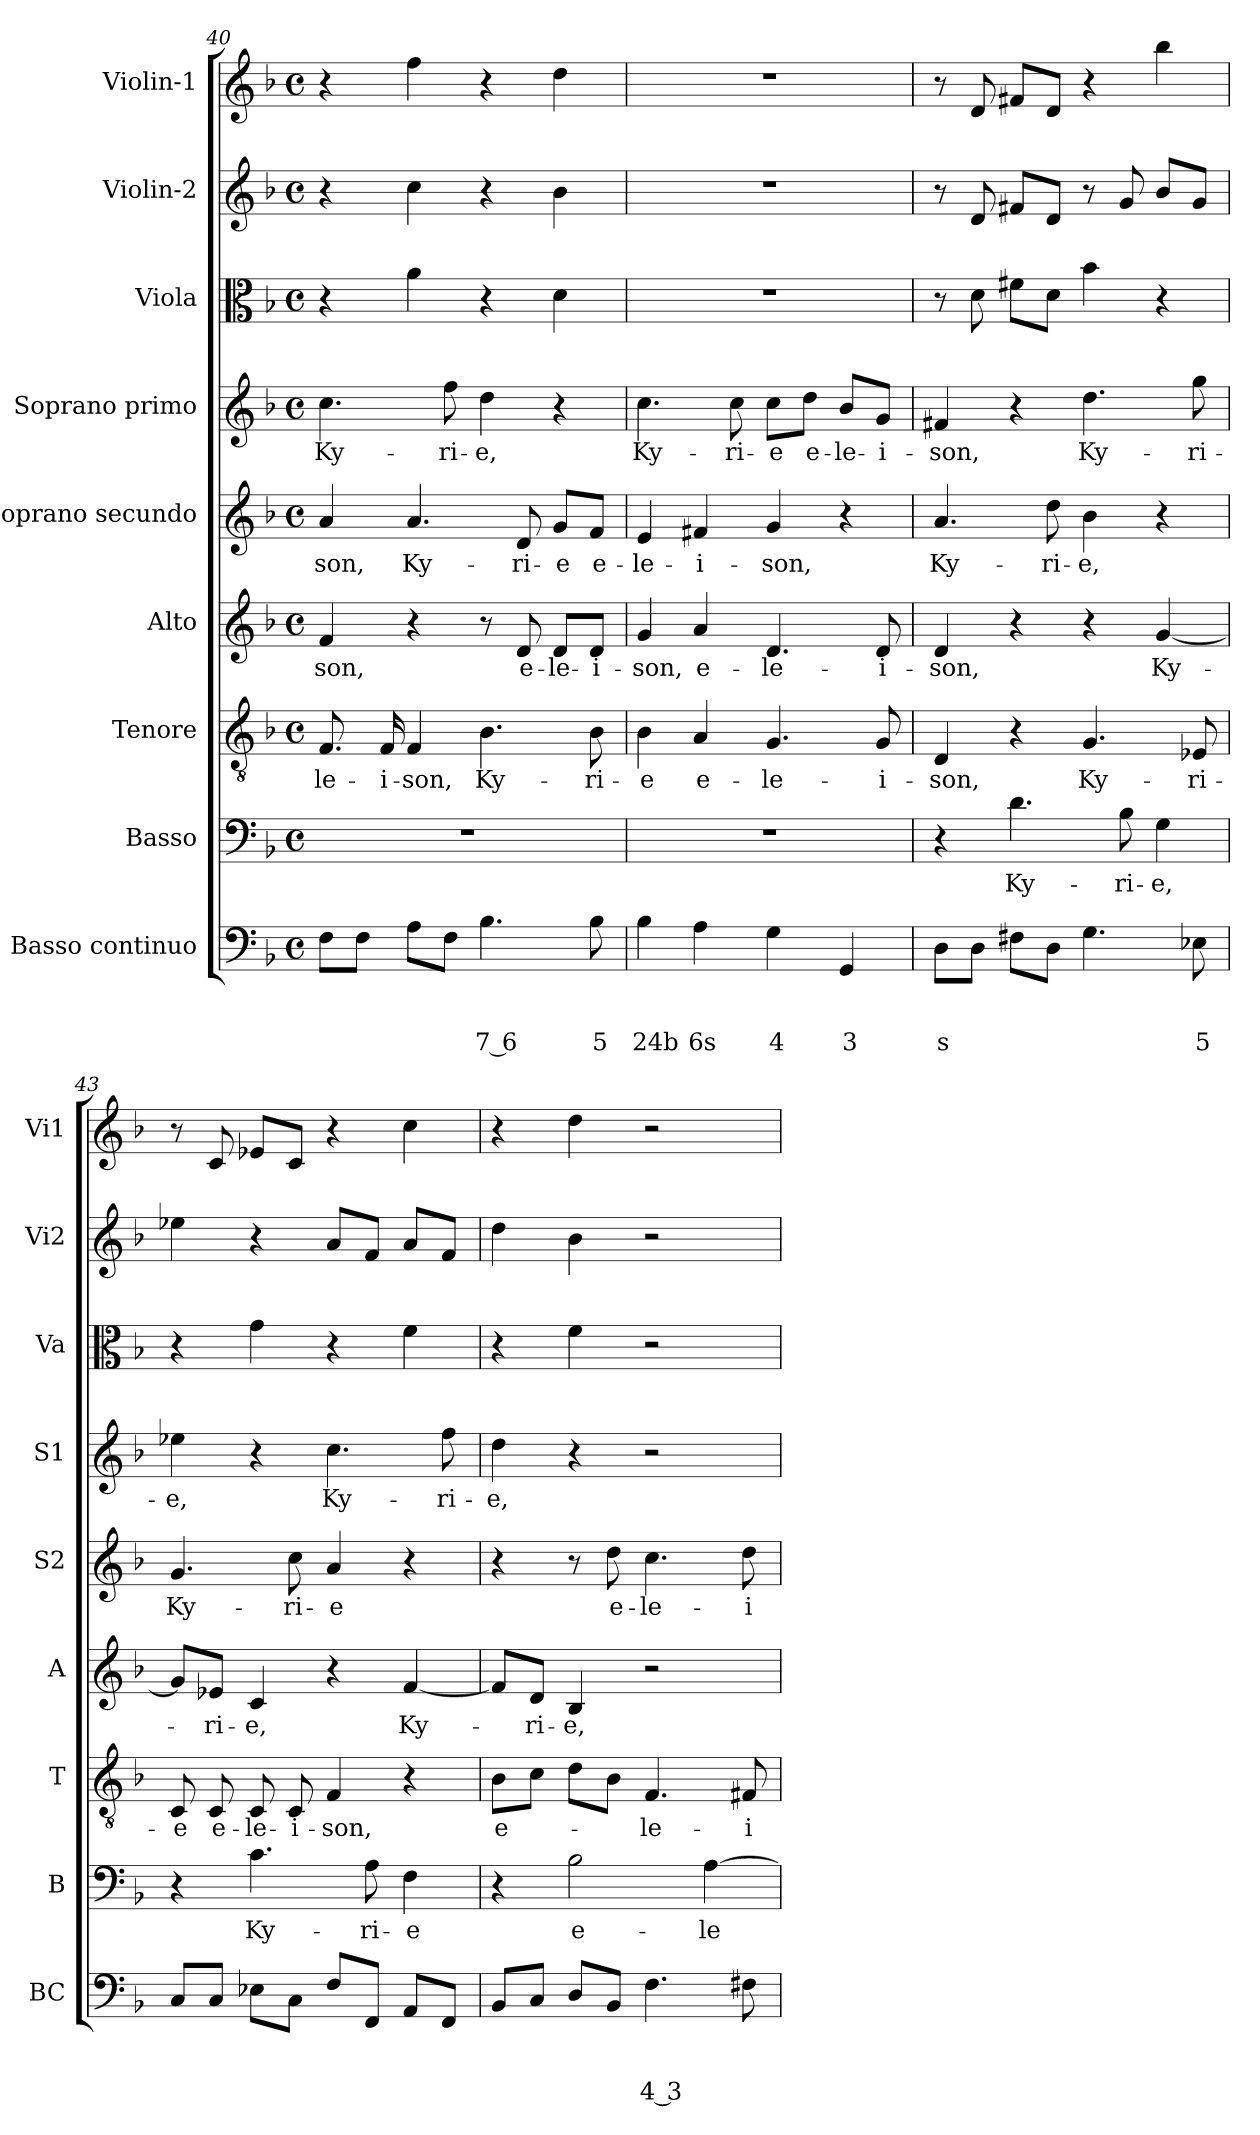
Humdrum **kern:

**kern	**text	**text	**text	**kern	**text	**kern	**text	**kern	**text	**kern	**text	**kern	**text	**kern	**kern	**kern
*part9	*part9	*part9	*part9	*part8	*part8	*part7	*part7	*part6	*part6	*part5	*part5	*part4	*part4	*part3	*part2	*part1
*staff9	*staff9	*staff9	*staff9	*staff8	*staff8	*staff7	*staff7	*staff6	*staff6	*staff5	*staff5	*staff4	*staff4	*staff3	*staff2	*staff1
*I"Basso continuo	*	*	*	*I"Basso	*	*I"Tenore	*	*I"Alto	*	*I"Soprano secundo	*	*I"Soprano primo	*	*I"Viola	*I"Violin-2	*I"Violin-1
*I'BC	*	*	*	*I'B	*	*I'T	*	*I'A	*	*I'S2	*	*I'S1	*	*I'Va	*I'Vi2	*I'Vi1
!!LO:PB:g=z
*clefF4	*	*	*	*clefF4	*	*clefGv2	*	*clefG2	*	*clefG2	*	*clefG2	*	*clefC3	*clefG2	*clefG2
*k[b-]	*	*	*	*k[b-]	*	*k[b-]	*	*k[b-]	*	*k[b-]	*	*k[b-]	*	*k[b-]	*k[b-]	*k[b-]
*F:	*	*	*	*F:	*	*F:	*	*F:	*	*F:	*	*F:	*	*F:	*F:	*F:
*M4/4	*	*	*	*M4/4	*	*M4/4	*	*M4/4	*	*M4/4	*	*M4/4	*	*M4/4	*M4/4	*M4/4
*met(c)	*	*	*	*met(c)	*	*met(c)	*	*met(c)	*	*met(c)	*	*met(c)	*	*met(c)	*met(c)	*met(c)
=40	=40	=40	=40	=40	=40	=40	=40	=40	=40	=40	=40	=40	=40	=40	=40	=40
!	!	!	!	!	!	!	!LO:LY:b	!	!LO:LY:b	!	!LO:LY:b	!	!LO:LY:b	!	!	!
8F\L	.	.	.	1r	.	8.F/	-le-	4f/	-son,	4a/	-son,	4.cc\	Ky-	4r	4r	4r
8F\J	.	.	.	.	.	.	.	.	.	.	.	.	.	.	.	.
!	!	!	!	!	!	!	!LO:LY:b	!	!	!	!	!	!	!	!	!
.	.	.	.	.	.	16F/	-i-	.	.	.	.	.	.	.	.	.
!	!	!	!	!	!	!	!LO:LY:b	!	!	!	!LO:LY:b	!	!	!	!	!
8A\L	.	.	.	.	.	4F/	-son,	4r	.	4.a/	Ky-	.	.	4a\	4cc\	4ff\
!	!	!	!	!	!	!	!	!	!	!	!	!	!LO:LY:b	!	!	!
8F\J	.	.	.	.	.	.	.	.	.	.	.	8ff\	-ri-	.	.	.
!	!	!	!LO:LY:b	!	!	!	!LO:LY:b	!	!	!	!	!	!LO:LY:b	!	!	!
4.B-\	.	.	7 6	.	.	4.B-\	Ky-	8r	.	.	.	4dd\	-e,	4r	4r	4r
!	!	!	!	!	!	!	!	!	!LO:LY:b	!	!LO:LY:b	!	!	!	!	!
.	.	.	.	.	.	.	.	8d/	e-	8d/	-ri-	.	.	.	.	.
!	!	!	!	!	!	!	!	!	!LO:LY:b	!	!LO:LY:b	!	!	!	!	!
.	.	.	.	.	.	.	.	8d/L	-le-	8g/L	-e	4r	.	4d\	4b-\	4dd\
!	!	!	!LO:LY:b	!	!	!	!LO:LY:b	!	!LO:LY:b	!	!LO:LY:b	!	!	!	!	!
8B-\	.	.	5	.	.	8B-\	-ri-	8d/J	-i-	8f/J	e-	.	.	.	.	.
=41	=41	=41	=41	=41	=41	=41	=41	=41	=41	=41	=41	=41	=41	=41	=41	=41
!	!	!	!LO:LY:b	!	!	!	!LO:LY:b	!	!LO:LY:b	!	!LO:LY:b	!	!LO:LY:b	!	!	!
4B-\	.	.	24b	1r	.	4B-\	-e	4g/	-son,	4e/	-le-	4.cc\	Ky-	1r	1r	1r
!	!	!	!LO:LY:b	!	!	!	!LO:LY:b	!	!LO:LY:b	!	!LO:LY:b	!	!	!	!	!
4A\	.	.	6s	.	.	4A/	e-	4a/	e-	4f#X/	-i-	.	.	.	.	.
!	!	!	!	!	!	!	!	!	!	!	!	!	!LO:LY:b	!	!	!
.	.	.	.	.	.	.	.	.	.	.	.	8cc\	-ri-	.	.	.
!	!	!	!LO:LY:b	!	!	!	!LO:LY:b	!	!LO:LY:b	!	!LO:LY:b	!	!LO:LY:b	!	!	!
4G\	.	.	4	.	.	4.G/	-le-	4.d/	-le-	4g/	-son,	8cc\L	-e	.	.	.
!	!	!	!	!	!	!	!	!	!	!	!	!	!LO:LY:b	!	!	!
.	.	.	.	.	.	.	.	.	.	.	.	8dd\J	e-	.	.	.
!	!	!	!LO:LY:b	!	!	!	!	!	!	!	!	!	!LO:LY:b	!	!	!
4GG/	.	.	3	.	.	.	.	.	.	4r	.	8b-/L	-le-	.	.	.
!	!	!	!	!	!	!	!LO:LY:b	!	!LO:LY:b	!	!	!	!LO:LY:b	!	!	!
.	.	.	.	.	.	8G/	-i-	8d/	-i-	.	.	8g/J	-i-	.	.	.
=42	=42	=42	=42	=42	=42	=42	=42	=42	=42	=42	=42	=42	=42	=42	=42	=42
!	!	!	!LO:LY:b	!	!	!	!LO:LY:b	!	!LO:LY:b	!	!LO:LY:b	!	!LO:LY:b	!	!	!
8D\L	.	.	s	4r	.	4D/	-son,	4d/	-son,	4.a/	Ky-	4f#X/	-son,	8r	8r	8r
8D\J	.	.	.	.	.	.	.	.	.	.	.	.	.	8d\	8d/	8d/
!	!	!	!	!	!LO:LY:b	!	!	!	!	!	!	!	!	!	!	!
8F#X\L	.	.	.	4.d\	Ky-	4r	.	4r	.	.	.	4r	.	8f#X\L	8f#X/L	8f#X/L
!	!	!	!	!	!	!	!	!	!	!	!LO:LY:b	!	!	!	!	!
8D\J	.	.	.	.	.	.	.	.	.	8dd\	-ri-	.	.	8d\J	8d/J	8d/J
!	!	!	!	!	!	!	!LO:LY:b	!	!	!	!LO:LY:b	!	!LO:LY:b	!	!	!
4.G\	.	.	.	.	.	4.G/	Ky-	4r	.	4b-\	-e,	4.dd\	Ky-	4b-\	8r	4r
!	!	!	!	!	!LO:LY:b	!	!	!	!	!	!	!	!	!	!	!
.	.	.	.	8B-\	-ri-	.	.	.	.	.	.	.	.	.	8g/	.
!	!	!	!	!	!LO:LY:b	!	!	!	!LO:LY:b	!	!	!	!	!	!	!
.	.	.	.	4G\	-e,	.	.	[4g/	Ky-	4r	.	.	.	4r	8b-/L	4bb-\
!	!	!	!LO:LY:b	!	!	!	!LO:LY:b	!	!	!	!	!	!LO:LY:b	!	!	!
8E-X\	.	.	5	.	.	8E-X/	-ri-	.	.	.	.	8gg\	-ri-	.	8g/J	.
=43	=43	=43	=43	=43	=43	=43	=43	=43	=43	=43	=43	=43	=43	=43	=43	=43
!	!	!	!	!	!	!	!LO:LY:b	!	!	!	!LO:LY:b	!	!LO:LY:b	!	!	!
8C/L	.	.	.	4r	.	8C/	-e	8g/L]	.	4.g/	Ky-	4ee-X\	-e,	4r	4ee-X\	8r
!	!	!	!	!	!	!	!LO:LY:b	!	!LO:LY:b	!	!	!	!	!	!	!
8C/J	.	.	.	.	.	8C/	e-	8e-X/J	-ri-	.	.	.	.	.	.	8c/
!	!	!	!	!	!LO:LY:b	!	!LO:LY:b	!	!LO:LY:b	!	!	!	!	!	!	!
8E-X\L	.	.	.	4.c\	Ky-	8C/	-le-	4c/	-e,	.	.	4r	.	4g\	4r	8e-X/L
!	!	!	!	!	!	!	!LO:LY:b	!	!	!	!LO:LY:b	!	!	!	!	!
8C\J	.	.	.	.	.	8C/	-i-	.	.	8cc\	-ri-	.	.	.	.	8c/J
!	!	!	!	!	!	!	!LO:LY:b	!	!	!	!LO:LY:b	!	!LO:LY:b	!	!	!
8F/L	.	.	.	.	.	4F/	-son,	4r	.	4a/	-e	4.cc\	Ky-	4r	8a/L	4r
!	!	!	!	!	!LO:LY:b	!	!	!	!	!	!	!	!	!	!	!
8FF/J	.	.	.	8A\	-ri-	.	.	.	.	.	.	.	.	.	8f/J	.
!	!	!	!	!	!LO:LY:b	!	!	!	!LO:LY:b	!	!	!	!	!	!	!
8AA/L	.	.	.	4F\	-e	4r	.	[4f/	Ky-	4r	.	.	.	4f\	8a/L	4cc\
!	!	!	!	!	!	!	!	!	!	!	!	!	!LO:LY:b	!	!	!
8FF/J	.	.	.	.	.	.	.	.	.	.	.	8ff\	-ri-	.	8f/J	.
!!LO:LB:g=z
=44	=44	=44	=44	=44	=44	=44	=44	=44	=44	=44	=44	=44	=44	=44	=44	=44
!	!	!	!	!	!	!	!LO:LY:b	!	!	!	!	!	!LO:LY:b	!	!	!
8BB-/L	.	.	.	4r	.	8B-\L	e-	8f/L]	.	4r	.	4dd\	-e,	4r	4dd\	4r
!	!	!	!	!	!	!	!	!	!LO:LY:b	!	!	!	!	!	!	!
8C/J	.	.	.	.	.	8c\J	.	8d/J	-ri-	.	.	.	.	.	.	.
!	!	!	!	!	!LO:LY:b	!	!	!	!LO:LY:b	!	!	!	!	!	!	!
8D/L	.	.	.	2B-\	e-	8d\L	.	4B-/	-e,	8r	.	4r	.	4f\	4b-\	4dd\
!	!	!	!	!	!	!	!	!	!	!	!LO:LY:b	!	!	!	!	!
8BB-/J	.	.	.	.	.	8B-\J	.	.	.	8dd\	e-	.	.	.	.	.
!	!	!	!LO:LY:b	!	!	!	!LO:LY:b	!	!	!	!LO:LY:b	!	!	!	!	!
4.F\	.	.	4 3	.	.	4.F/	-le-	2r	.	4.cc\	-le-	2r	.	2r	2r	2r
!	!	!	!	!	!LO:LY:b	!	!	!	!	!	!	!	!	!	!	!
.	.	.	.	[4A\	-le-	.	.	.	.	.	.	.	.	.	.	.
!	!	!	!	!	!	!	!LO:LY:b	!	!	!	!LO:LY:b	!	!	!	!	!
8F#X\	.	.	.	.	.	8F#X/	-i-	.	.	8dd\	-i-	.	.	.	.	.
=	=	=	=	=	=	=	=	=	=	=	=	=	=	=	=	=
*-	*-	*-	*-	*-	*-	*-	*-	*-	*-	*-	*-	*-	*-	*-	*-	*-
